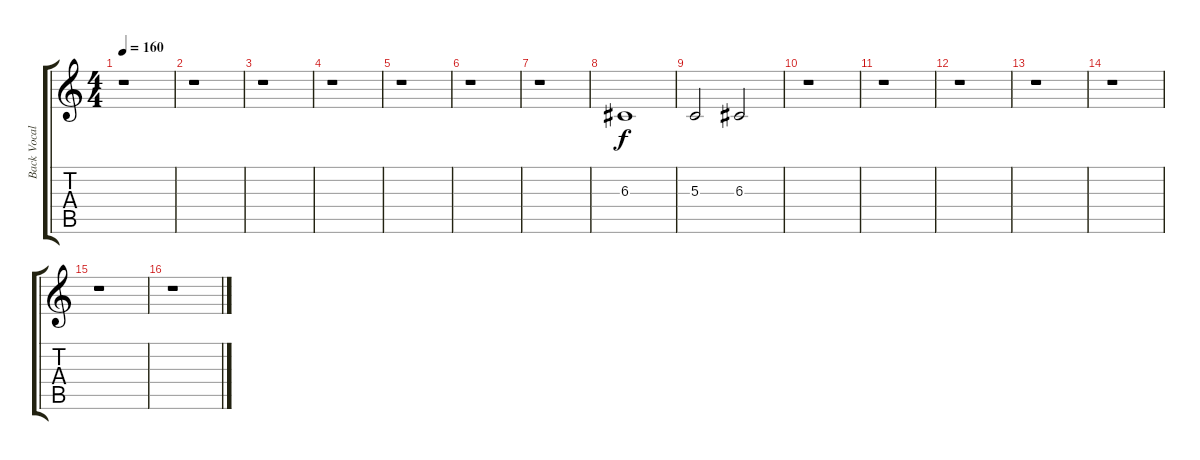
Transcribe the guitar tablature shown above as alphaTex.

\track ("Back Vocal" "Back Vocal") {instrument choiraahs}
\staff {score tabs}
\tuning (E4 B3 G3 D3 A2 E2) {hide}
\ts (4 4)
\tempo 160
\clef g2
\ks c
r.1{dy f} |
r.1 |
r.1 |
r.1 |
r.1 |
r.1 |
r.1 |
6.3.1 |
5.3.2 6.3.2 |
r.1 |
r.1 |
r.1 |
r.1 |
r.1 |
r.1 |
r.1
